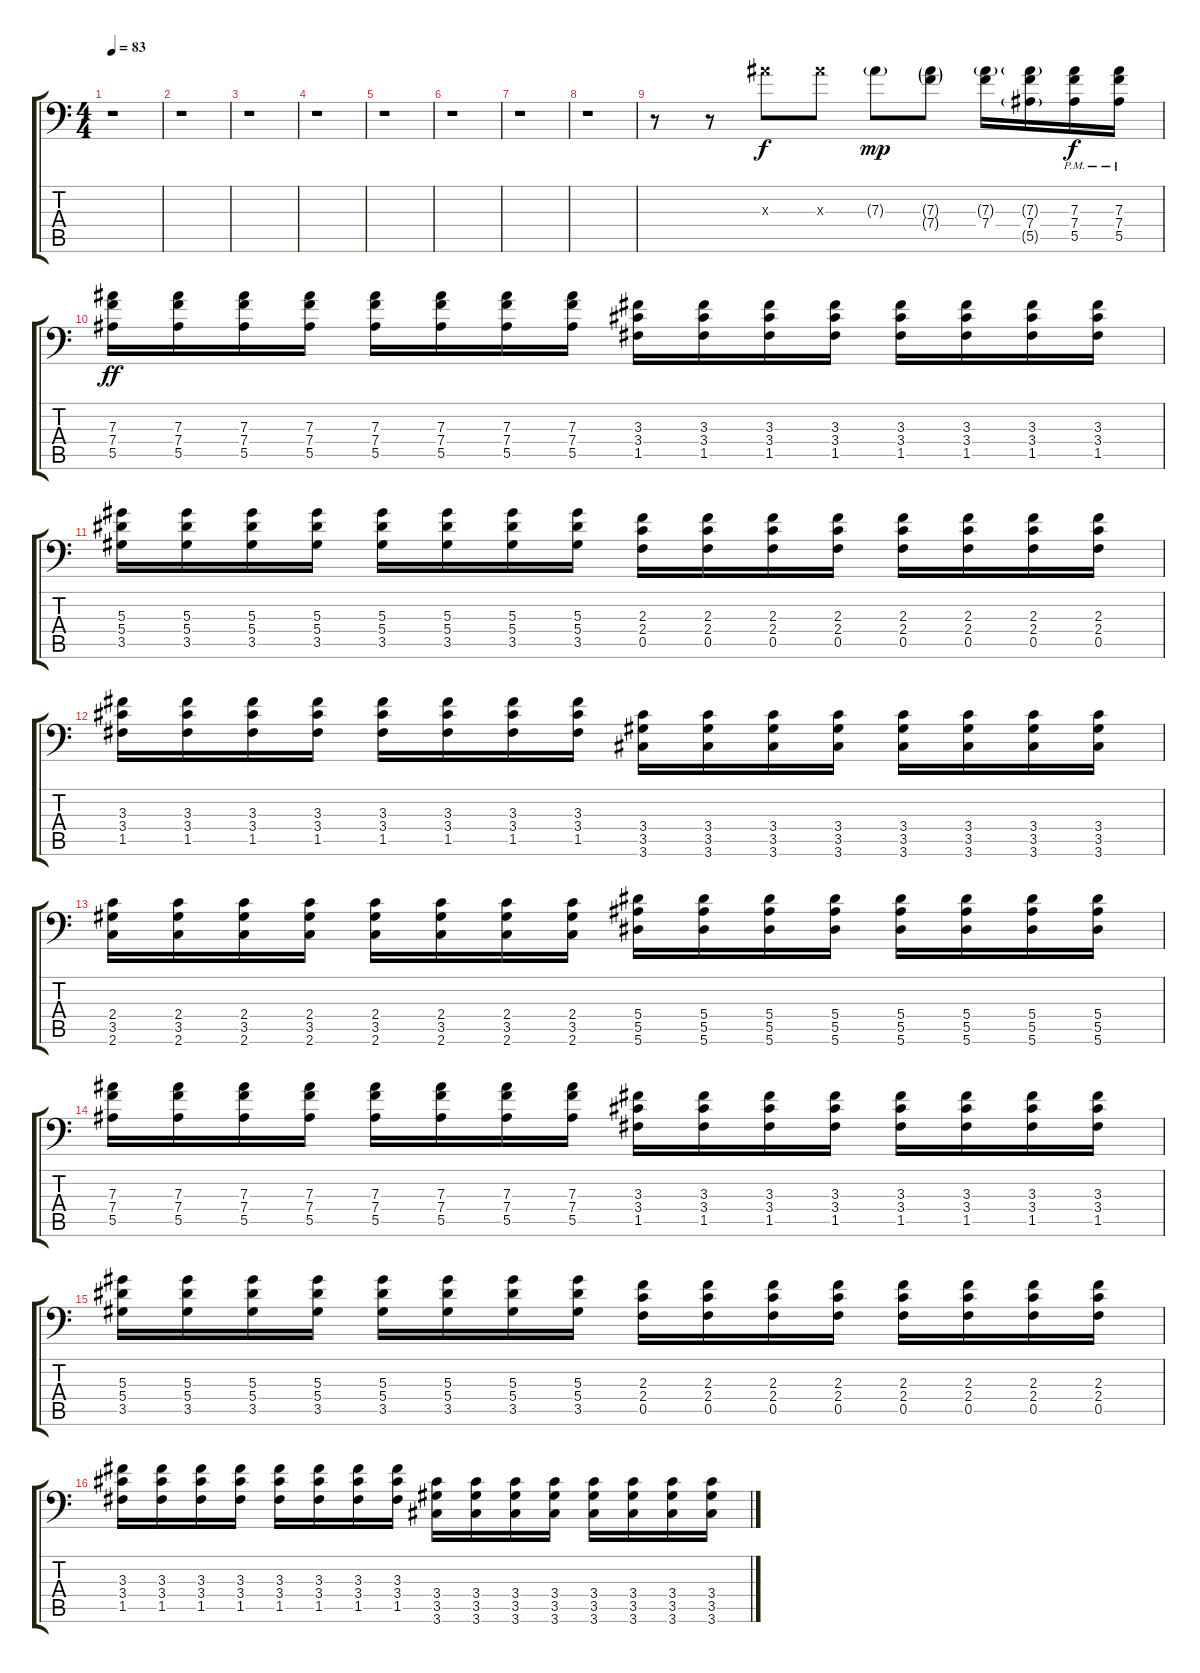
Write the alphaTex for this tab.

\track "" {instrument distortionguitar}
\staff {score tabs}
\tuning (C4 G3 Eb3 Bb2 F2 Bb1) {hide}
\ts (4 4)
\tempo 83
\clef f4
\ks c
r.1{dy f} |
r.1 |
r.1 |
r.1 |
r.1 |
r.1 |
r.1 |
r.1 |
r.8 r.8 7.3{x}.8 7.3{x}.8 7.3{g}.8{dy mp} (7.3{g} 7.4{g}).8 (7.3{g} 7.4).16 (7.3{g} 7.4 5.5{g}).16 (7.3{pm} 7.4 5.5).16{dy f} (7.3{pm} 7.4{pm} 5.5{pm}).16 |
(7.3 7.4 5.5).16{dy ff} (7.3 7.4 5.5).16 (7.3 7.4 5.5).16 (7.3 7.4 5.5).16 (7.3 7.4 5.5).16 (7.3 7.4 5.5).16 (7.3 7.4 5.5).16 (7.3 7.4 5.5).16 (3.3 3.4 1.5).16 (3.3 3.4 1.5).16 (3.3 3.4 1.5).16 (3.3 3.4 1.5).16 (3.3 3.4 1.5).16 (3.3 3.4 1.5).16 (3.3 3.4 1.5).16 (3.3 3.4 1.5).16 |
(5.3 5.4 3.5).16 (5.3 5.4 3.5).16 (5.3 5.4 3.5).16 (5.3 5.4 3.5).16 (5.3 5.4 3.5).16 (5.3 5.4 3.5).16 (5.3 5.4 3.5).16 (5.3 5.4 3.5).16 (2.3 2.4 0.5).16 (2.3 2.4 0.5).16 (2.3 2.4 0.5).16 (2.3 2.4 0.5).16 (2.3 2.4 0.5).16 (2.3 2.4 0.5).16 (2.3 2.4 0.5).16 (2.3 2.4 0.5).16 |
(3.3 3.4 1.5).16 (3.3 3.4 1.5).16 (3.3 3.4 1.5).16 (3.3 3.4 1.5).16 (3.3 3.4 1.5).16 (3.3 3.4 1.5).16 (3.3 3.4 1.5).16 (3.3 3.4 1.5).16 (3.4 3.5 3.6).16 (3.4 3.5 3.6).16 (3.4 3.5 3.6).16 (3.4 3.5 3.6).16 (3.4 3.5 3.6).16 (3.4 3.5 3.6).16 (3.4 3.5 3.6).16 (3.4 3.5 3.6).16 |
(2.4 3.5 2.6).16 (2.4 3.5 2.6).16 (2.4 3.5 2.6).16 (2.4 3.5 2.6).16 (2.4 3.5 2.6).16 (2.4 3.5 2.6).16 (2.4 3.5 2.6).16 (2.4 3.5 2.6).16 (5.4 5.5 5.6).16 (5.4 5.5 5.6).16 (5.4 5.5 5.6).16 (5.4 5.5 5.6).16 (5.4 5.5 5.6).16 (5.4 5.5 5.6).16 (5.4 5.5 5.6).16 (5.4 5.5 5.6).16 |
(7.3 7.4 5.5).16 (7.3 7.4 5.5).16 (7.3 7.4 5.5).16 (7.3 7.4 5.5).16 (7.3 7.4 5.5).16 (7.3 7.4 5.5).16 (7.3 7.4 5.5).16 (7.3 7.4 5.5).16 (3.3 3.4 1.5).16 (3.3 3.4 1.5).16 (3.3 3.4 1.5).16 (3.3 3.4 1.5).16 (3.3 3.4 1.5).16 (3.3 3.4 1.5).16 (3.3 3.4 1.5).16 (3.3 3.4 1.5).16 |
(5.3 5.4 3.5).16 (5.3 5.4 3.5).16 (5.3 5.4 3.5).16 (5.3 5.4 3.5).16 (5.3 5.4 3.5).16 (5.3 5.4 3.5).16 (5.3 5.4 3.5).16 (5.3 5.4 3.5).16 (2.3 2.4 0.5).16 (2.3 2.4 0.5).16 (2.3 2.4 0.5).16 (2.3 2.4 0.5).16 (2.3 2.4 0.5).16 (2.3 2.4 0.5).16 (2.3 2.4 0.5).16 (2.3 2.4 0.5).16 |
(3.3 3.4 1.5).16 (3.3 3.4 1.5).16 (3.3 3.4 1.5).16 (3.3 3.4 1.5).16 (3.3 3.4 1.5).16 (3.3 3.4 1.5).16 (3.3 3.4 1.5).16 (3.3 3.4 1.5).16 (3.4 3.5 3.6).16 (3.4 3.5 3.6).16 (3.4 3.5 3.6).16 (3.4 3.5 3.6).16 (3.4 3.5 3.6).16 (3.4 3.5 3.6).16 (3.4 3.5 3.6).16 (3.4 3.5 3.6).16
